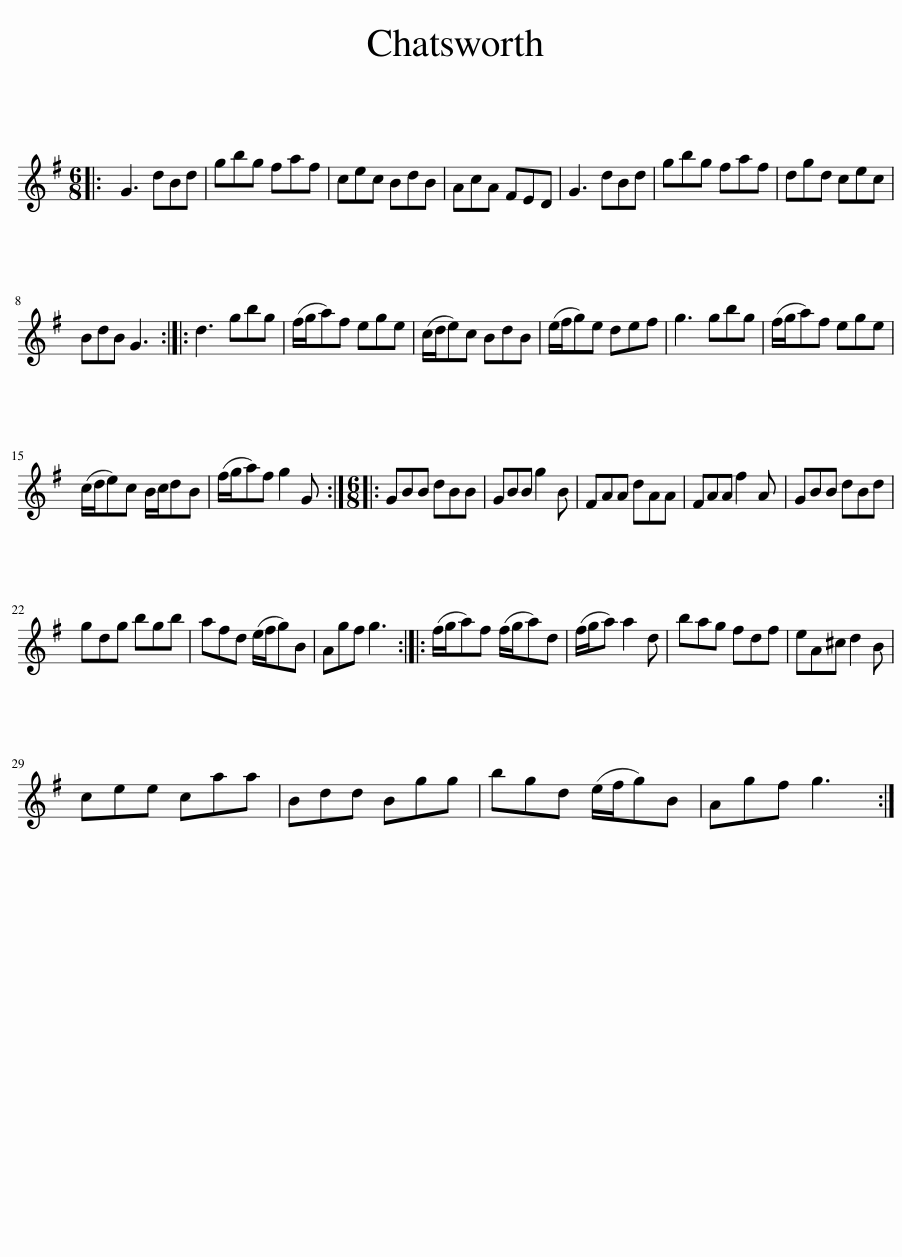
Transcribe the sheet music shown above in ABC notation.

X:1
L:1/8
M:6/8
I:linebreak $
K:G
V:1 treble
V:1
|: G3 dBd | gbg faf | cec BdB | AcA FED | G3 dBd | %5
 gbg faf | dgd cec |$ BdB G3 :: d3 gbg | (f/g/a)f ege | %10
 (c/d/e)c BdB | (e/f/g)e def | g3 gbg | (f/g/a)f ege |$ (c/d/e)c B/c/dB | %15
 (f/g/a)f g2 G ::[M:6/8] GBB dBB | GBB g2 B | FAA dAA | FAA f2 A | %20
 GBB dBd |$ gdg bgb | afd (e/f/g)B | Agf g3 :: (f/g/a)f (f/g/a)d | %25
 (f/g/a) a2 d | bag fdf | eA^c d2 B |$ cee caa | Bdd Bgg | %30
 bgd (e/f/g)B | Agf g3 :| %32
